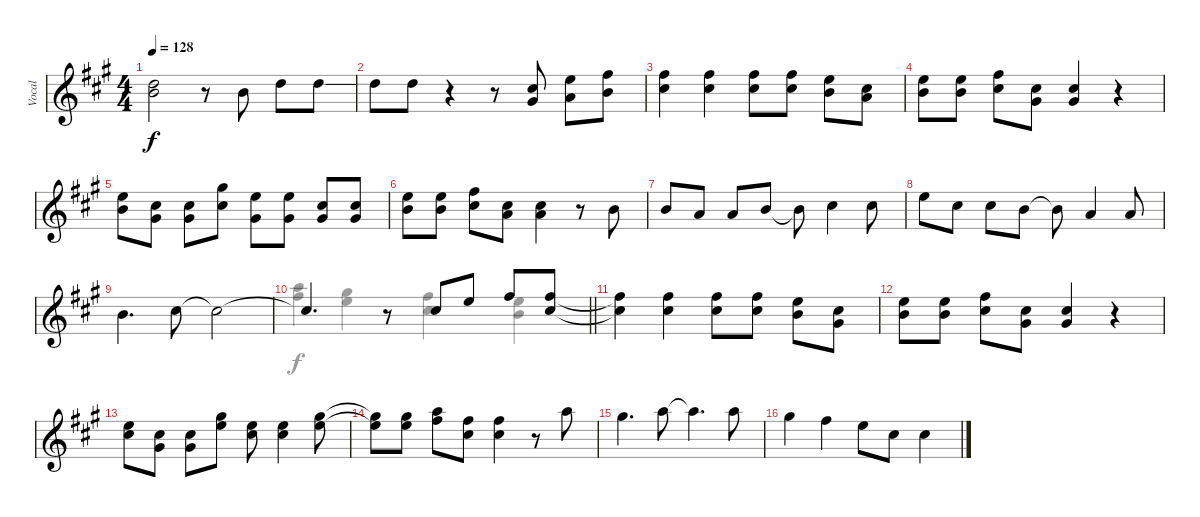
\track ("Vocal" "Vocal") {instrument synthvoice}
\staff {score}
\tuning (E5 B4 G4 D4 A3 E3 B2) {hide}
\voice
\ts (4 4)
\tempo 128
\clef g2
\ks a
(3.2 4.3).2{dy f} r.8 0.2.8 3.2.8 3.2{ss}.8 |
3.2.8 3.2.8 r.4 r.8 (2.2 1.3).8 (0.1 2.3).8 (2.1 0.2).8 |
(2.1 2.2).4 (2.1 2.2).4 (2.1 2.2).8 (2.1 2.2).8 (0.1 0.2).8 (2.2 2.3).8 |
(0.1 0.2).8 (0.1 0.2).8 (2.1 2.2).8 (2.2 1.3).8 (2.2 1.3).4 r.4 |
(0.1 0.2).8 (2.2 1.3).8 (2.2 1.3).8 (4.1 2.2).8 (0.1 1.3).8 (0.1 1.3).8 (2.2 1.3).8 (2.2 1.3).8 |
(0.1 0.2).8 (0.1 0.2).8 (2.1 2.2).8 (2.2 2.3).8 (2.2 2.3).4 r.8 0.2.8 |
0.2.8 2.3.8 2.3.8 0.2.8 0.2{t}.8 6.3.4 2.2.8 |
0.1.8 2.2.8 2.2.8 0.2.8 0.2{t}.8 2.3.4 2.3.8 |
0.2.4{d} 2.2.8 2.2{t}.2 |
\barLineRight lightlight
2.2{t}.4{d} r.8 2.2.8 0.1.8 2.1.8 (2.1 2.2).8 |
(2.1{t} 2.2{t}).4 (2.1 2.2).4 (2.1 2.2).8 (2.1 2.2).8 (0.1 0.2).8 (2.2 1.3).8 |
(0.1 0.2).8 (0.1 0.2).8 (2.1 2.2).8 (2.2 1.3).8 (2.2 1.3).4 r.4 |
(0.1 2.2).8 (2.2 1.3).8 (2.2 1.3).8 (4.1 5.2).8 (0.1 2.2).8 (0.1 2.2).4 (4.1 5.2).8 |
(4.1{t} 5.2{t}).8 (4.1 5.2).8 (2.1 10.2).8 (2.1 2.2).8 (2.1 2.2).4 r.8 5.1.8 |
4.1.4{d} 5.1.8 5.1{t}.4{d} 5.1.8 |
4.1.4 2.1.4 0.1.8 2.2.8 2.2.4
\voice
\clef g2
\ottava regular
\simile none
\ks a
|
|
|
|
|
|
|
|
|
\barLineRight lightlight
(2.1 10.2).4 (4.1 5.2).4 (2.1 2.2).4 (0.1 0.2).4 |
|
|
|
|
|
